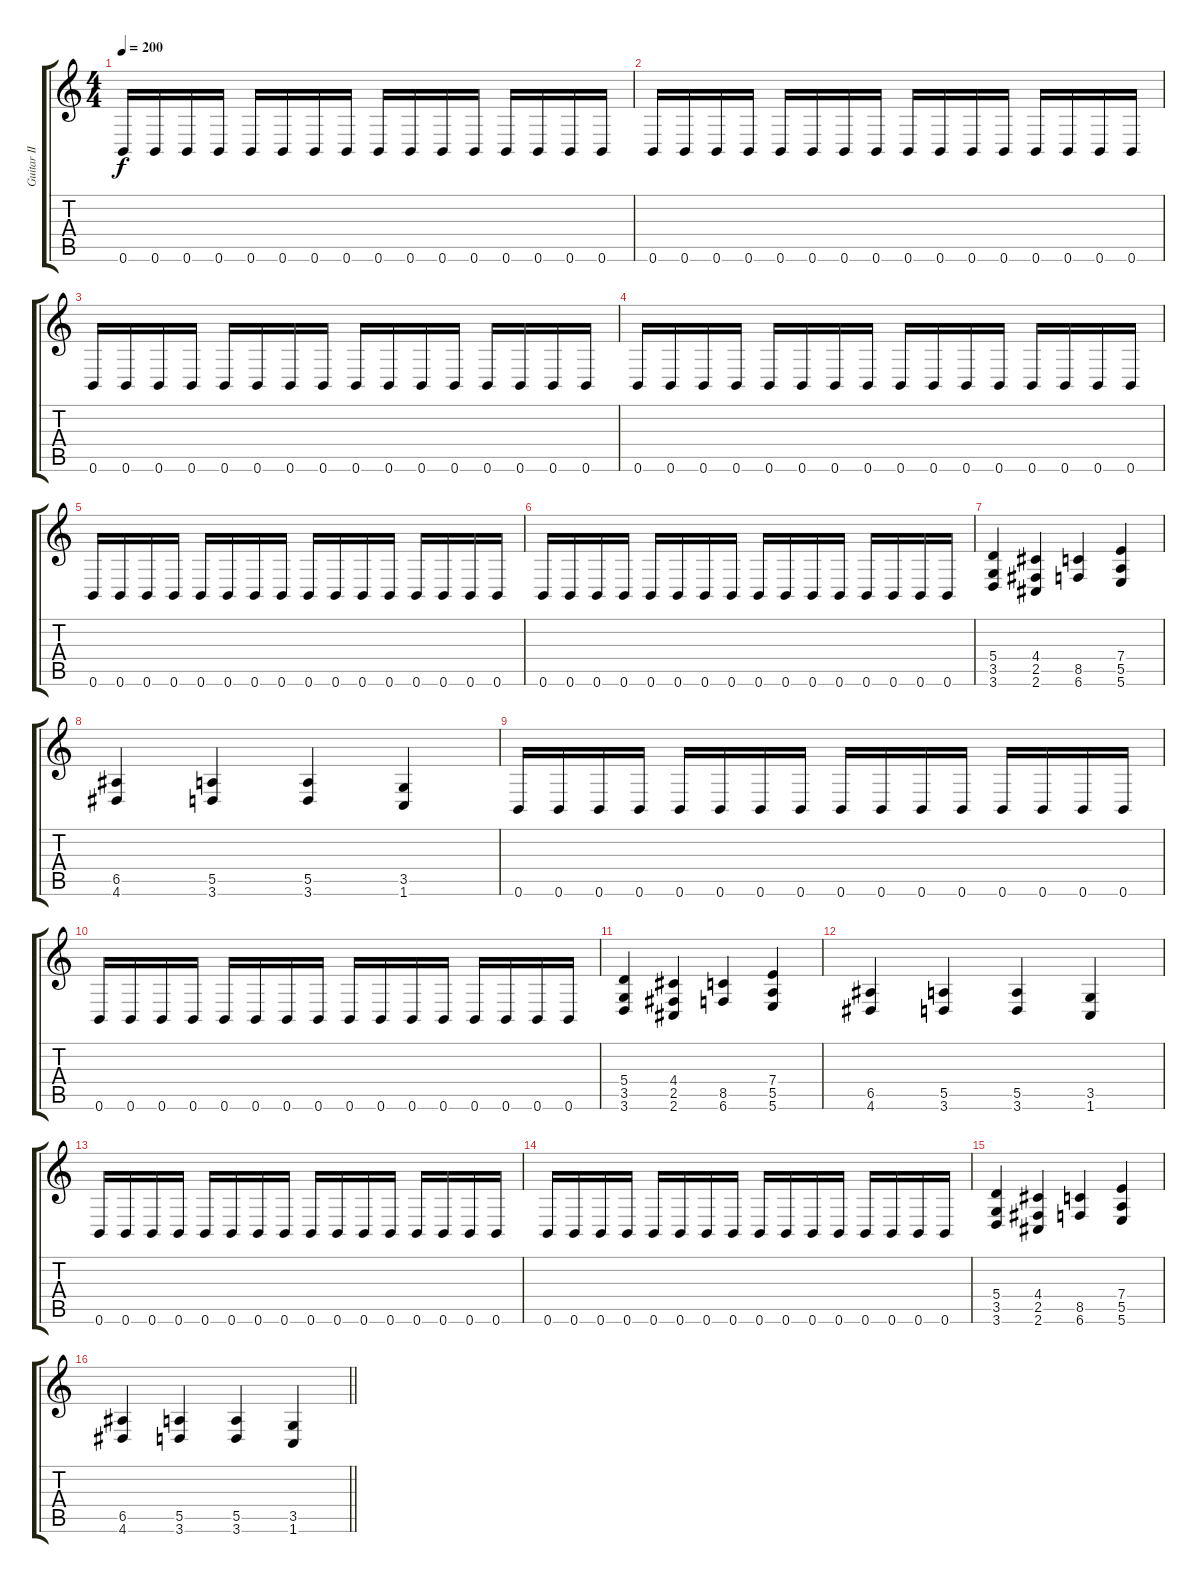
\track ("Guitar II" "Guitar II") {instrument distortionguitar}
\staff {score tabs}
\tuning (B3 Gb3 D3 A2 E2 B1) {hide}
\ts (4 4)
\tempo 200
\clef g2
\ks c
0.6.16{dy f} 0.6.16 0.6.16 0.6.16 0.6.16 0.6.16 0.6.16 0.6.16 0.6.16 0.6.16 0.6.16 0.6.16 0.6.16 0.6.16 0.6.16 0.6.16 |
0.6.16 0.6.16 0.6.16 0.6.16 0.6.16 0.6.16 0.6.16 0.6.16 0.6.16 0.6.16 0.6.16 0.6.16 0.6.16 0.6.16 0.6.16 0.6.16 |
0.6.16 0.6.16 0.6.16 0.6.16 0.6.16 0.6.16 0.6.16 0.6.16 0.6.16 0.6.16 0.6.16 0.6.16 0.6.16 0.6.16 0.6.16 0.6.16 |
0.6.16 0.6.16 0.6.16 0.6.16 0.6.16 0.6.16 0.6.16 0.6.16 0.6.16 0.6.16 0.6.16 0.6.16 0.6.16 0.6.16 0.6.16 0.6.16 |
0.6.16 0.6.16 0.6.16 0.6.16 0.6.16 0.6.16 0.6.16 0.6.16 0.6.16 0.6.16 0.6.16 0.6.16 0.6.16 0.6.16 0.6.16 0.6.16 |
0.6.16 0.6.16 0.6.16 0.6.16 0.6.16 0.6.16 0.6.16 0.6.16 0.6.16 0.6.16 0.6.16 0.6.16 0.6.16 0.6.16 0.6.16 0.6.16 |
(5.4 3.5 3.6).4 (4.4 2.5 2.6).4 (8.5 6.6).4 (7.4 5.5 5.6).4 |
(6.5 4.6).4 (5.5 3.6).4 (5.5 3.6).4 (3.5 1.6).4 |
0.6.16 0.6.16 0.6.16 0.6.16 0.6.16 0.6.16 0.6.16 0.6.16 0.6.16 0.6.16 0.6.16 0.6.16 0.6.16 0.6.16 0.6.16 0.6.16 |
0.6.16 0.6.16 0.6.16 0.6.16 0.6.16 0.6.16 0.6.16 0.6.16 0.6.16 0.6.16 0.6.16 0.6.16 0.6.16 0.6.16 0.6.16 0.6.16 |
(5.4 3.5 3.6).4 (4.4 2.5 2.6).4 (8.5 6.6).4 (7.4 5.5 5.6).4 |
(6.5 4.6).4 (5.5 3.6).4 (5.5 3.6).4 (3.5 1.6).4 |
0.6.16 0.6.16 0.6.16 0.6.16 0.6.16 0.6.16 0.6.16 0.6.16 0.6.16 0.6.16 0.6.16 0.6.16 0.6.16 0.6.16 0.6.16 0.6.16 |
0.6.16 0.6.16 0.6.16 0.6.16 0.6.16 0.6.16 0.6.16 0.6.16 0.6.16 0.6.16 0.6.16 0.6.16 0.6.16 0.6.16 0.6.16 0.6.16 |
(5.4 3.5 3.6).4 (4.4 2.5 2.6).4 (8.5 6.6).4 (7.4 5.5 5.6).4 |
\barLineRight lightlight
(6.5 4.6).4 (5.5 3.6).4 (5.5 3.6).4 (3.5 1.6).4
